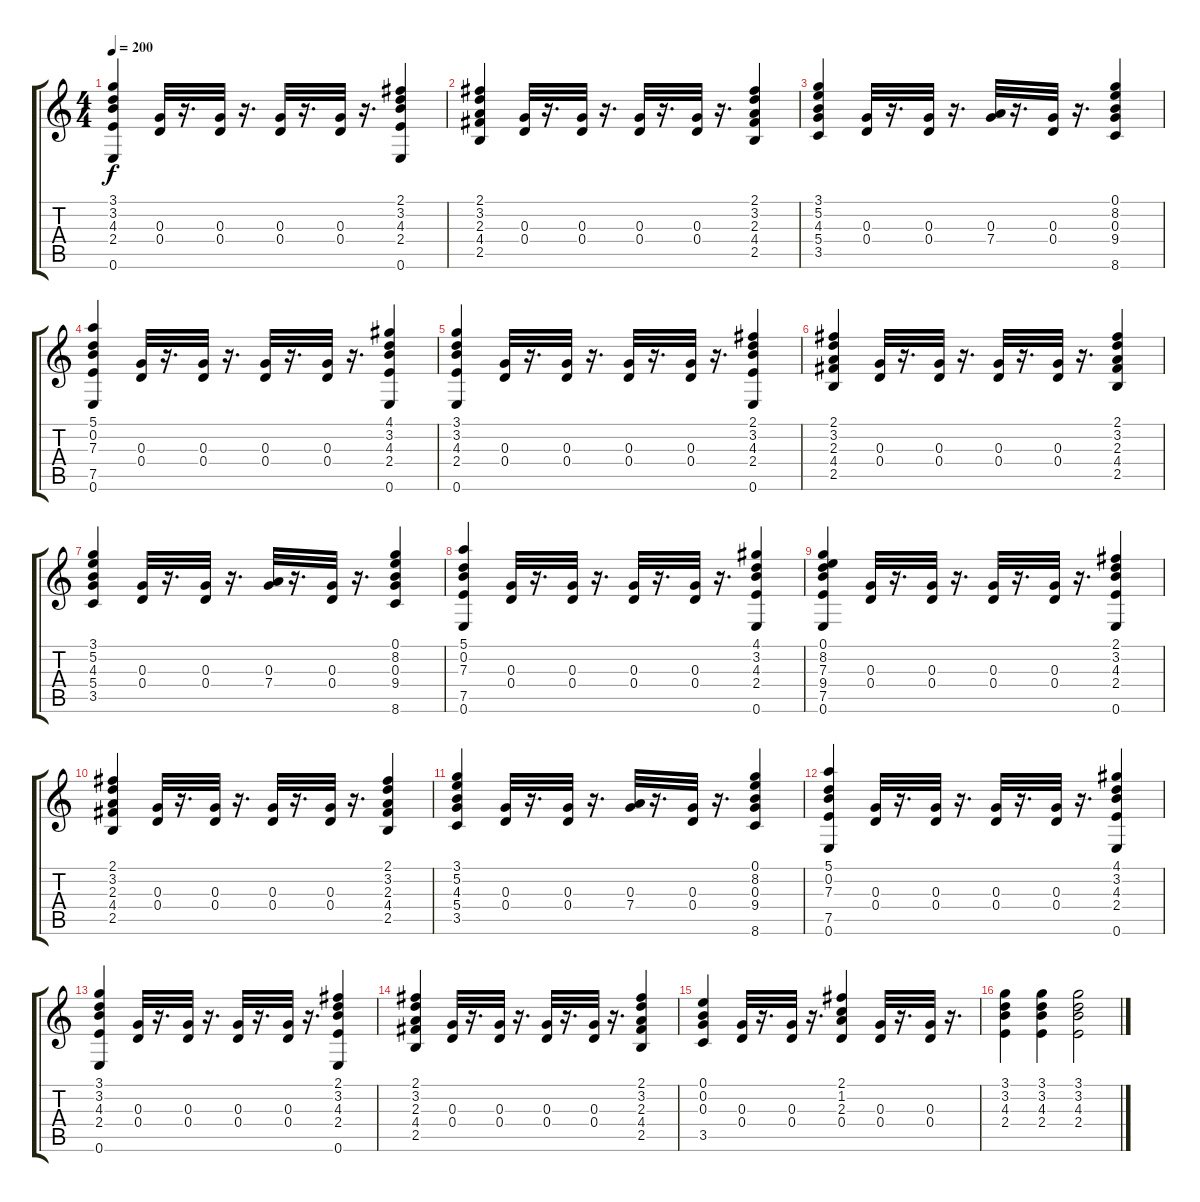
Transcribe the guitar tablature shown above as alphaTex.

\track "" {instrument acousticguitarsteel}
\staff {score tabs}
\tuning (E4 B3 G3 D3 A2 E2) {hide}
\ts (4 4)
\tempo 200
\clef g2
\ks c
(3.1 3.2 4.3 2.4 0.6).4{dy f} (0.3 0.4).32 r.16{d} (0.3 0.4).32 r.16{d} (0.3 0.4).32 r.16{d} (0.3 0.4).32 r.16{d} (2.1 3.2 4.3 2.4 0.6).4 |
(2.1 3.2 2.3 4.4 2.5).4 (0.3 0.4).32 r.16{d} (0.3 0.4).32 r.16{d} (0.3 0.4).32 r.16{d} (0.3 0.4).32 r.16{d} (2.1 3.2 2.3 4.4 2.5).4 |
(3.1 5.2 4.3 5.4 3.5).4 (0.3 0.4).32 r.16{d} (0.3 0.4).32 r.16{d} (0.3 7.4).32 r.16{d} (0.3 0.4).32 r.16{d} (0.1 8.2 0.3 9.4 8.6).4 |
(5.1 0.2 7.3 7.5 0.6).4 (0.3 0.4).32 r.16{d} (0.3 0.4).32 r.16{d} (0.3 0.4).32 r.16{d} (0.3 0.4).32 r.16{d} (4.1 3.2 4.3 2.4 0.6).4 |
(3.1 3.2 4.3 2.4 0.6).4 (0.3 0.4).32 r.16{d} (0.3 0.4).32 r.16{d} (0.3 0.4).32 r.16{d} (0.3 0.4).32 r.16{d} (2.1 3.2 4.3 2.4 0.6).4 |
(2.1 3.2 2.3 4.4 2.5).4 (0.3 0.4).32 r.16{d} (0.3 0.4).32 r.16{d} (0.3 0.4).32 r.16{d} (0.3 0.4).32 r.16{d} (2.1 3.2 2.3 4.4 2.5).4 |
(3.1 5.2 4.3 5.4 3.5).4 (0.3 0.4).32 r.16{d} (0.3 0.4).32 r.16{d} (0.3 7.4).32 r.16{d} (0.3 0.4).32 r.16{d} (0.1 8.2 0.3 9.4 8.6).4 |
(5.1 0.2 7.3 7.5 0.6).4 (0.3 0.4).32 r.16{d} (0.3 0.4).32 r.16{d} (0.3 0.4).32 r.16{d} (0.3 0.4).32 r.16{d} (4.1 3.2 4.3 2.4 0.6).4 |
(0.1 8.2 7.3 9.4 7.5 0.6).4 (0.3 0.4).32 r.16{d} (0.3 0.4).32 r.16{d} (0.3 0.4).32 r.16{d} (0.3 0.4).32 r.16{d} (2.1 3.2 4.3 2.4 0.6).4 |
(2.1 3.2 2.3 4.4 2.5).4 (0.3 0.4).32 r.16{d} (0.3 0.4).32 r.16{d} (0.3 0.4).32 r.16{d} (0.3 0.4).32 r.16{d} (2.1 3.2 2.3 4.4 2.5).4 |
(3.1 5.2 4.3 5.4 3.5).4 (0.3 0.4).32 r.16{d} (0.3 0.4).32 r.16{d} (0.3 7.4).32 r.16{d} (0.3 0.4).32 r.16{d} (0.1 8.2 0.3 9.4 8.6).4 |
(5.1 0.2 7.3 7.5 0.6).4 (0.3 0.4).32 r.16{d} (0.3 0.4).32 r.16{d} (0.3 0.4).32 r.16{d} (0.3 0.4).32 r.16{d} (4.1 3.2 4.3 2.4 0.6).4 |
(3.1 3.2 4.3 2.4 0.6).4 (0.3 0.4).32 r.16{d} (0.3 0.4).32 r.16{d} (0.3 0.4).32 r.16{d} (0.3 0.4).32 r.16{d} (2.1 3.2 4.3 2.4 0.6).4 |
(2.1 3.2 2.3 4.4 2.5).4 (0.3 0.4).32 r.16{d} (0.3 0.4).32 r.16{d} (0.3 0.4).32 r.16{d} (0.3 0.4).32 r.16{d} (2.1 3.2 2.3 4.4 2.5).4 |
(0.1 0.2 0.3 3.5).4 (0.3 0.4).32 r.16{d} (0.3 0.4).32 r.16{d} (2.1 1.2 2.3 0.4).4 (0.3 0.4).32 r.16{d} (0.3 0.4).32 r.16{d} |
(3.1 3.2 4.3 2.4).4 (3.1 3.2 4.3 2.4).4 (3.1 3.2 4.3 2.4).2
